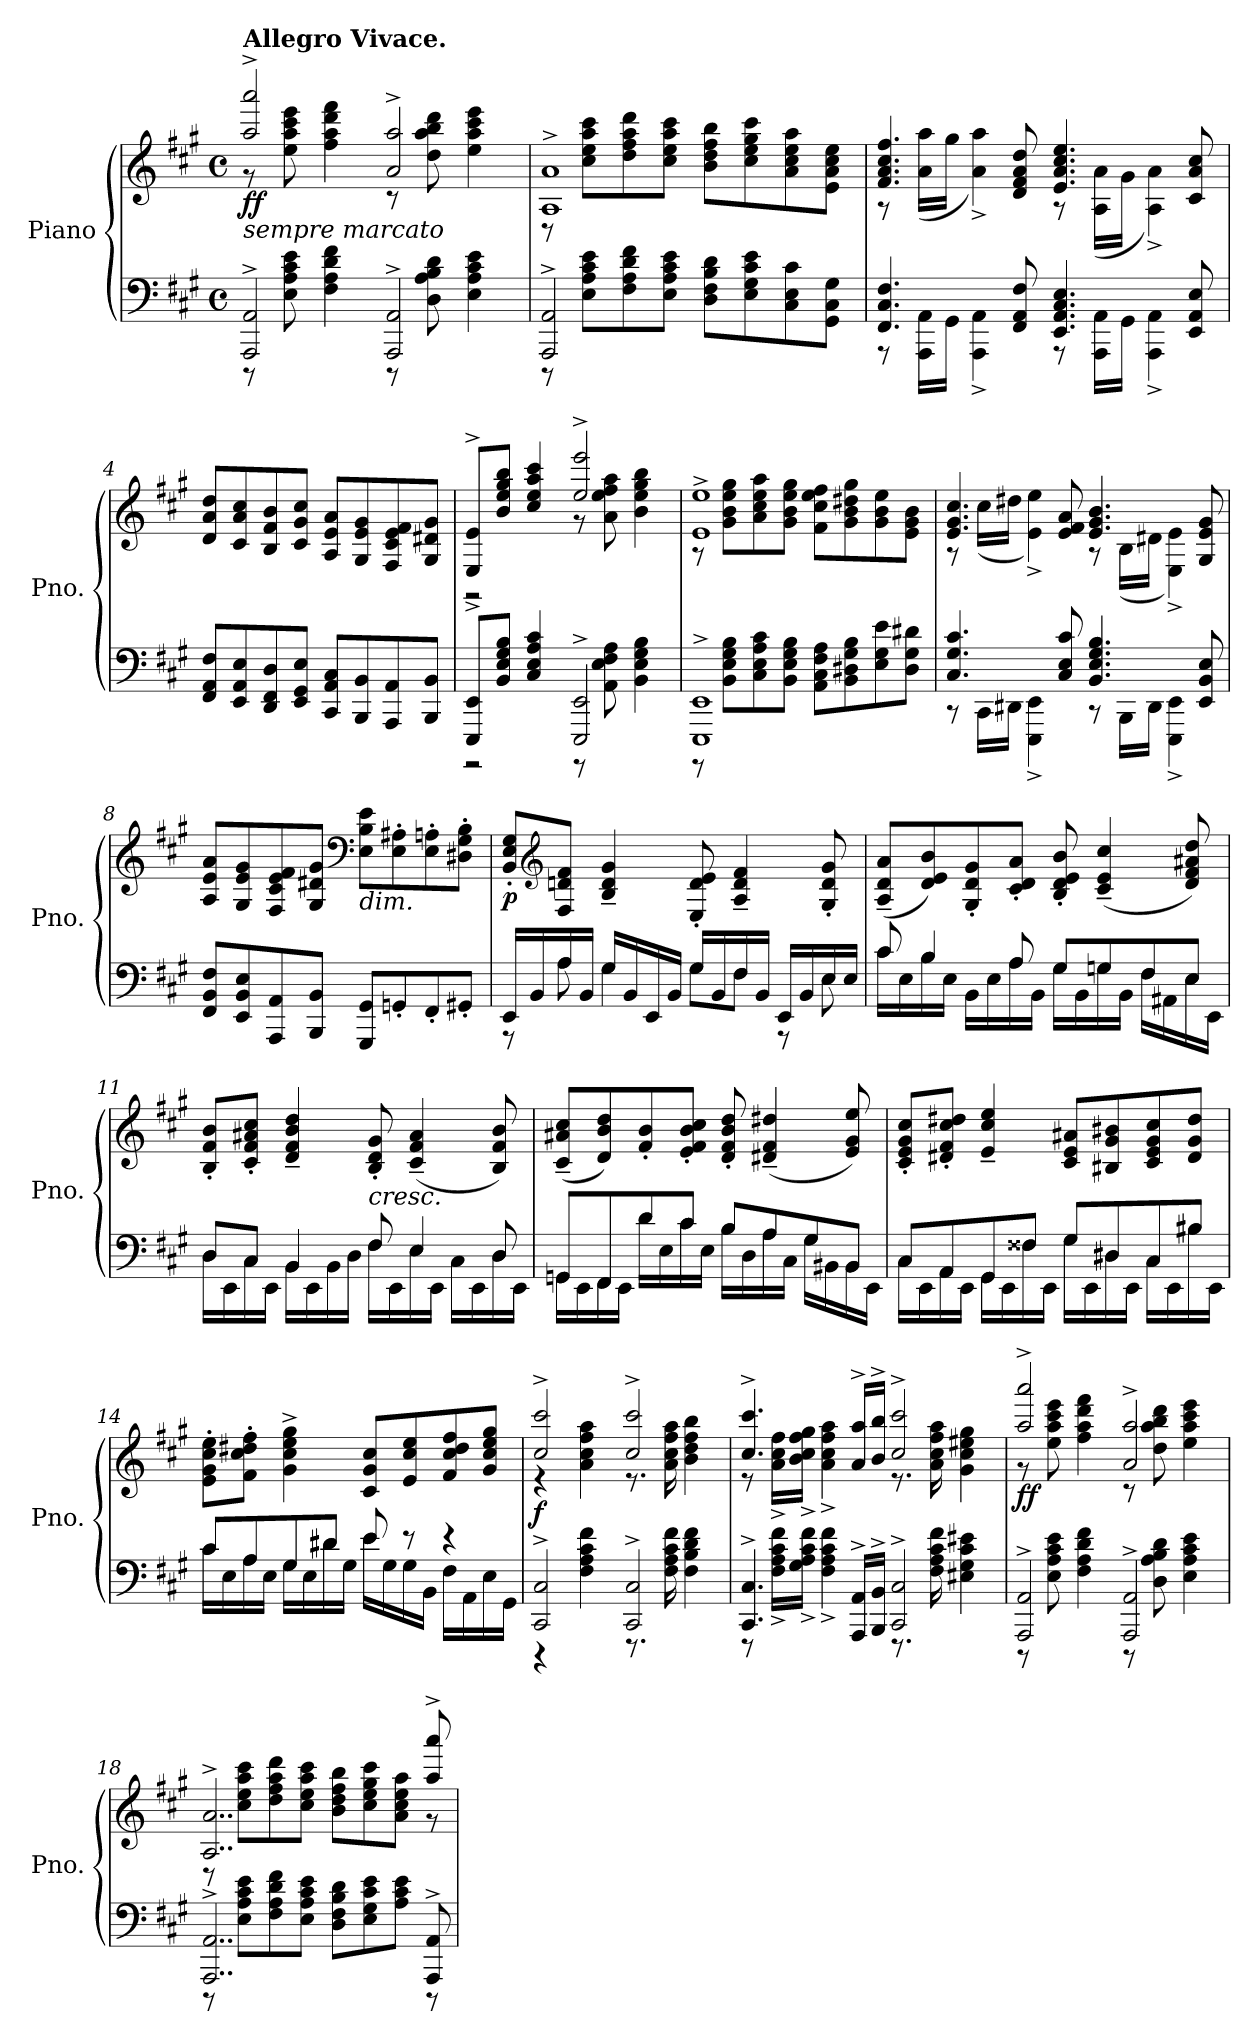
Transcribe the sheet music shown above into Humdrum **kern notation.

**kern	**kern	**dynam
*part1	*part1	*part1
*staff2	*staff1	*staff1/2
*I"Piano	*	*
*I'Pno.	*	*
*clefF4	*clefG2	*
*k[f#c#g#]	*k[f#c#g#]	*
*M4/4	*M4/4	*
*met(c)	*met(c)	*
*MM115	*MM115	*
=1	=1	=1
*^	*^	*
!	!	!LO:TX:b:i:t=sempre marcato	!	!
!	!	!LO:TX:a:B:t=Allegro Vivace.	!	!
!	!	!	!	!LO:DY:b
2AAA/^ 2AA/^	8r	2aa/^ 2aaa/^	8r	ff
.	8E\ 8A\ 8c#\ 8e\	.	8ee\ 8aa\ 8ccc#\ 8eee\	.
.	4F#\ 4A\ 4d\ 4f#\	.	4ff#\ 4aa\ 4ddd\ 4fff#\	.
2AAA/^ 2AA/^	8r	2a/^ 2aa/^	8r	.
.	8D\ 8A\ 8B\ 8d\	.	8dd\ 8aa\ 8bb\ 8ddd\	.
.	4E\ 4A\ 4c#\ 4e\	.	4ee\ 4aa\ 4ccc#\ 4eee\	.
=2	=2	=2	=2	=2
2AAA/^ 2AA/^	8r	1A^ 1a^	8r	.
.	8E\ 8A\ 8c#\ 8e\L	.	8cc#\ 8ee\ 8aa\ 8ccc#\L	.
.	8F#\ 8A\ 8d\ 8f#\	.	8dd\ 8ff#\ 8aa\ 8ddd\	.
.	8E\ 8A\ 8c#\ 8e\J	.	8cc#\ 8ee\ 8aa\ 8ccc#\J	.
2ryy	8D\ 8F#\ 8B\ 8d\L	.	8b\ 8dd\ 8ff#\ 8bb\L	.
.	8E\ 8G#\ 8c#\ 8e\	.	8cc#\ 8ee\ 8gg#\ 8ccc#\	.
.	8C#\ 8E\ 8c#\	.	8a\ 8cc#\ 8ee\ 8aa\	.
.	8GG#\ 8C#\ 8G#\J	.	8e\ 8a\ 8cc#\ 8ee\J	.
=3	=3	=3	=3	=3
4.FF#/ 4.C#/ 4.F#/	8r	4.f#/ 4.a/ 4.cc#/ 4.ff#/	8r	.
.	16AAA\ 16AA\LL	.	(<16a\ 16aa\LL	.
.	16GG#\JJ	.	16gg#\JJ	.
.	4AAA\^ 4AA\^	.	4a\^ 4aa\^)	.
8FF#/ 8AA/ 8F#/	.	8d/ 8f#/ 8a/ 8dd/	.	.
4.EE/ 4.AA/ 4.C#/ 4.E/	8r	4.e/ 4.a/ 4.cc#/ 4.ee/	8r	.
.	16AAA\ 16AA\LL	.	(<16A\ 16a\LL	.
.	16GG#\JJ	.	16g#\JJ	.
.	4AAA\^ 4AA\^	.	4A\^ 4a\^)	.
8EE/ 8AA/ 8E/	.	8c#/ 8a/ 8cc#/	.	.
*v	*v	*	*	*
*	*v	*v	*
!!LO:LB:g=z
=4	=4	=4
8FF#/ 8AA/ 8F#/L	8d/ 8a/ 8dd/L	.
8EE/ 8AA/ 8E/	8c#/ 8a/ 8cc#/	.
8DD/ 8FF#/ 8D/	8B/ 8f#/ 8b/	.
8EE/ 8GG#/ 8E/J	8c#/ 8g#/ 8cc#/J	.
8CC#/ 8AA/ 8C#/L	8A/ 8e/ 8a/L	.
8BBB/ 8BB/	8G#/ 8e/ 8g#/	.
8AAA/ 8AA/	8F#/ 8c#/ 8e/ 8f#/	.
8BBB/ 8BB/J	8G#/ 8d#X/ 8g#/J	.
=5	=5	=5
*^	*^	*
8EEE/^ 8EE/^L	2r	8E/^ 8e/^L	2r	.
8BB/ 8E/ 8G#/ 8B/J	.	8b/ 8ee/ 8gg#/ 8bb/J	.	.
4C#/ 4E/ 4A/ 4c#/	.	4cc#/ 4ee/ 4aa/ 4ccc#/	.	.
2EEE/^ 2EE/^	8r	2ee/^ 2eee/^	8r	.
.	8AA\ 8E\ 8F#\ 8A\	.	8a\ 8ee\ 8ff#\ 8aa\	.
.	4BB\ 4E\ 4G#\ 4B\	.	4b\ 4ee\ 4gg#\ 4bb\	.
=6	=6	=6	=6	=6
1EEE^ 1EE^	8r	1e^ 1ee^	8r	.
.	8BB\ 8E\ 8G#\ 8B\L	.	8g#\ 8b\ 8ee\ 8gg#\L	.
.	8C#\ 8E\ 8A\ 8c#\	.	8a\ 8cc#\ 8ee\ 8aa\	.
.	8BB\ 8E\ 8G#\ 8B\J	.	8g#\ 8b\ 8ee\ 8gg#\J	.
.	8AA\ 8C#\ 8F#\ 8A\L	.	8f#\ 8cc#\ 8ee\ 8ff#\L	.
.	8BB\ 8D#X\ 8G#\ 8B\	.	8g#\ 8b\ 8dd#X\ 8gg#\	.
.	8E\ 8G#\ 8e\	.	8g#\ 8b\ 8ee\	.
.	8D#\ 8G#\ 8d#X\J	.	8e\ 8g#\ 8b\J	.
!!LO:LB:g=z	!!
=7	=7	=7	=7	=7
4.C#/ 4.G#/ 4.c#/	8r	4.e/ 4.g#/ 4.cc#/	8r	.
.	16CC#\LL	.	(<16cc#\LL	.
.	16DD#X\JJ	.	16dd#X\JJ	.
.	4EEE\^ 4EE\^	.	4e\^ 4ee\^)	.
8C#/ 8E/ 8c#/	.	8e/ 8f#/ 8a/	.	.
4.BB/ 4.E/ 4.G#/ 4.B/	8r	4.e/ 4.g#/ 4.b/	8r	.
.	16BBB\LL	.	(<16B\LL	.
.	16DD#\JJ	.	16d#X\JJ	.
.	4EEE\^ 4EE\^	.	4E\^ 4e\^)	.
8EE/ 8BB/ 8E/	.	8G#/ 8e/ 8g#/	.	.
*v	*v	*	*	*
*	*v	*v	*
=8	=8	=8
8FF#/ 8BB/ 8F#/L	8A/ 8e/ 8a/L	.
8EE/ 8BB/ 8E/	8G#/ 8e/ 8g#/	.
8AAA/ 8AA/	8F#/ 8c#/ 8e/ 8f#/	.
8BBB/ 8BB/J	8G#/ 8d#X/ 8g#/J	.
*	*clefF4	*
!	!LO:TX:b:i:t=dim.	!
8GGG#/ 8GG#/L	8E\ 8B\ 8e\L	.
8GGn'/	8E\' 8A#X\'	.
8FF#'/	8E\' 8An\'	.
8GG#X'/J	8D#X\' 8G#\' 8B\'J	.
!!LO:LB:g=z
=9	=9	=9
*^	*	*
!	!	!	!LO:DY:b
16EE/LL	8r	8BB/' 8E/' 8G#/'L	p
16BB/	.	.	.
*	*	*clefG2	*
16A/	8A\	8F#/ 8dn/ 8f#/J	.
16BB/JJ	.	.	.
16G#/LL	4G#\	4B/~ 4d/~ 4g#/~	.
16BB/	.	.	.
16EE/	.	.	.
16BB/JJ	.	.	.
16G#/LL	8G#\L	8E/' 8d/' 8e/'	.
16BB/	.	.	.
16F#/	8F#\J	4A/~ 4d/~ 4f#/~	.
16BB/JJ	.	.	.
16EE/LL	8r	.	.
16BB/	.	.	.
16E/	8E\	8G#/' 8d/' 8g#/'	.
16E/JJ	.	.	.
=10	=10	=10	=10
8c#/	16c#\LL	(<8A/~ 8d/~ 8a/~L	.
.	16E\	.	.
4B/	16B\	8d/ 8e/ 8b/)	.
.	16E\JJ	.	.
.	16BB\LL	8G#/' 8d/' 8g#/'	.
.	16E\	.	.
8A/	16A\	8c#/' 8d/' 8a/'J	.
.	16BB\JJ	.	.
8G#/L	16G#\LL	8B/' 8d/' 8e/' 8b/'	.
.	16BB\	.	.
8Gn/	16G\	(<4c#/~ 4e/~ 4cc#/~	.
.	16BB\JJ	.	.
8F#/	16F#\LL	.	.
.	16AA#X\	.	.
8E/J	16E\	8d/ 8f#/ 8a#X/ 8dd/)	.
.	16EE\JJ	.	.
!!LO:PB:g=z
=11	=11	=11	=11
8D/L	16D\LL	8B/' 8f#/' 8b/'L	.
.	16EE\	.	.
8C#/J	16C#\	8c#/' 8f#/' 8a#X/' 8cc#/'J	.
.	16EE\JJ	.	.
4BB/	16BB\LL	4d/~ 4f#/~ 4b/~ 4dd/~	.
.	16EE\	.	.
.	16BB\	.	.
.	16D\JJ	.	.
!	!	!LO:TX:b:i:t=cresc.	!
8F#/	16F#\LL	8B/' 8d/' 8g#/'	.
.	16EE\	.	.
4E/	16E\	(<4c#/~ 4f#/~ 4a#/~	.
.	16EE\JJ	.	.
.	16C#\LL	.	.
.	16EE\	.	.
8D/	16D\	8B/ 8f#/ 8b/)	.
.	16EE\JJ	.	.
=12	=12	=12	=12
8GGn/L	16GG\LL	(<8c#/~ 8a#X/~ 8cc#/~L	.
.	16EE\	.	.
8FF#/	16FF#\	8d/ 8b/ 8dd/)	.
.	16EE\JJ	.	.
8d/	16d\LL	8f#/' 8b/'	.
.	16E\	.	.
8c#/J	16c#\	8e/' 8f#/' 8b/' 8cc#/'J	.
.	16E\JJ	.	.
8B/L	16B\LL	8d/' 8f#/' 8b/' 8dd/'	.
.	16D\	.	.
8A/	16A\	(<4d#X/~ 4f#/~ 4dd#X/~	.
.	16C#\JJ	.	.
8G#/	16G#\LL	.	.
.	16BB#X\	.	.
8BB#/J	16BB#\	8e/ 8g#/ 8ee/)	.
.	16EE\JJ	.	.
!!LO:LB:g=z
=13	=13	=13	=13
8C#/L	16C#\LL	8c#/' 8e/' 8g#/' 8cc#/'L	.
.	16EE\	.	.
8AA/	16AA\	8d#X/' 8f#/' 8cc#/' 8dd#X/'J	.
.	16EE\JJ	.	.
8GG#/	16GG#\LL	4e/~ 4cc#/~ 4ee/~	.
.	16EE\	.	.
8F##X/J	16F##\	.	.
.	16EE\JJ	.	.
8G#/L	16G#\LL	8c#/ 8e/ 8a#X/L	.
.	16EE\	.	.
8D#X/	16D#\	8B#X/ 8g#/ 8b#X/	.
.	16EE\JJ	.	.
8C#/	16C#\LL	8c#/ 8e/ 8g#/ 8cc#/	.
.	16EE\	.	.
8B#X/J	16B#\	8d#/ 8g#/ 8dd#/J	.
.	16EE\JJ	.	.
=14	=14	=14	=14
8c#/L	16c#\LL	8e\' 8g#\' 8cc#\' 8ee\'L	.
.	16E\	.	.
8A/	16A\	8f#\' 8cc#\' 8dd#X\' 8ff#\'J	.
.	16E\JJ	.	.
8G#/	16G#\LL	4g#\^ 4cc#\^ 4ee\^ 4gg#\^	.
.	16E\	.	.
8d#X/J	16d#\	.	.
.	16G#\JJ	.	.
8e/	16e\LL	8c#/ 8g#/ 8cc#/L	.
.	16G#\	.	.
8r	16G#\	8e/ 8cc#/ 8ee/	.
.	16BB\JJ	.	.
4r	16F#\LL	8f#/ 8cc#/ 8dd#/ 8ff#/	.
.	16AA\	.	.
.	16E\	8g#/ 8cc#/ 8ee/ 8gg#/J	.
.	16GG#\JJ	.	.
=15	=15	=15	=15
*	*	*^	*
!	!	!	!	!LO:DY:b
2CC#/^ 2C#/^	4r	2cc#/^ 2ccc#/^	4r	f
.	4F#\ 4A\ 4c#\ 4f#\	.	4a\ 4cc#\ 4ff#\ 4aa\	.
2CC#/^ 2C#/^	8.r	2cc#/^ 2ccc#/^	8.r	.
.	16F#\ 16A\ 16c#\ 16f#\	.	16a\ 16cc#\ 16ff#\ 16aa\	.
.	4F#\ 4B\ 4d\ 4f#\	.	4b\ 4dd\ 4ff#\ 4bb\	.
!!LO:LB:g=z	!!
=16	=16	=16	=16	=16
4.CC#/^ 4.C#/^	8r	4.cc#/^ 4.ccc#/^	8r	.
.	16F#\^ 16A\^ 16c#\^ 16f#\^LL	.	16a\^ 16cc#\^ 16ff#\^LL	.
.	16G#\^ 16A\^ 16c#\^ 16f#\^JJ	.	16b\^ 16cc#\^ 16ff#\^ 16gg#\^JJ	.
.	4F#\^ 4A\^ 4c#\^ 4f#\^	.	4a\^ 4cc#\^ 4ff#\^ 4aa\^	.
16AAA/^ 16AA/^LL	.	16a/^ 16aa/^LL	.	.
16BBB/^ 16BB/^JJ	.	16b/^ 16bb/^JJ	.	.
2CC#/^ 2C#/^	8.r	2cc#/^ 2ccc#/^	8.r	.
.	16F#\ 16A\ 16c#\ 16f#\	.	16a\ 16cc#\ 16ff#\ 16aa\	.
.	4E#X\ 4G#\ 4c#\ 4e#X\	.	4g#\ 4cc#\ 4ee#X\ 4gg#\	.
=17	=17	=17	=17	=17
!	!	!	!	!LO:DY:b
2AAA/^ 2AA/^	8r	2aa/^ 2aaa/^	8r	ff
.	8E\ 8A\ 8c#\ 8e\	.	8ee\ 8aa\ 8ccc#\ 8eee\	.
.	4F#\ 4A\ 4d\ 4f#\	.	4ff#\ 4aa\ 4ddd\ 4fff#\	.
2AAA/^ 2AA/^	8r	2a/^ 2aa/^	8r	.
.	8D\ 8A\ 8B\ 8d\	.	8dd\ 8aa\ 8bb\ 8ddd\	.
.	4E\ 4A\ 4c#\ 4e\	.	4ee\ 4aa\ 4ccc#\ 4eee\	.
=18	=18	=18	=18	=18
2..AAA/^ 2..AA/^	8r	2..A/^ 2..a/^	8r	.
.	8E\ 8A\ 8c#\ 8e\L	.	8cc#\ 8ee\ 8aa\ 8ccc#\L	.
.	8F#\ 8A\ 8d\ 8f#\	.	8dd\ 8ff#\ 8aa\ 8ddd\	.
.	8E\ 8A\ 8c#\ 8e\J	.	8cc#\ 8ee\ 8aa\ 8ccc#\J	.
.	8D\ 8F#\ 8B\ 8d\L	.	8b\ 8dd\ 8ff#\ 8bb\L	.
.	8E\ 8G#\ 8c#\ 8e\	.	8cc#\ 8ee\ 8gg#\ 8ccc#\	.
.	8A\ 8c#\ 8e\J	.	8a\ 8cc#\ 8ee\ 8aa\J	.
8AAA/^ 8AA/^	8r	8aa/^ 8aaa/^	8r	.
*v	*v	*	*	*
*	*v	*v	*
=	=	=
*-	*-	*-
